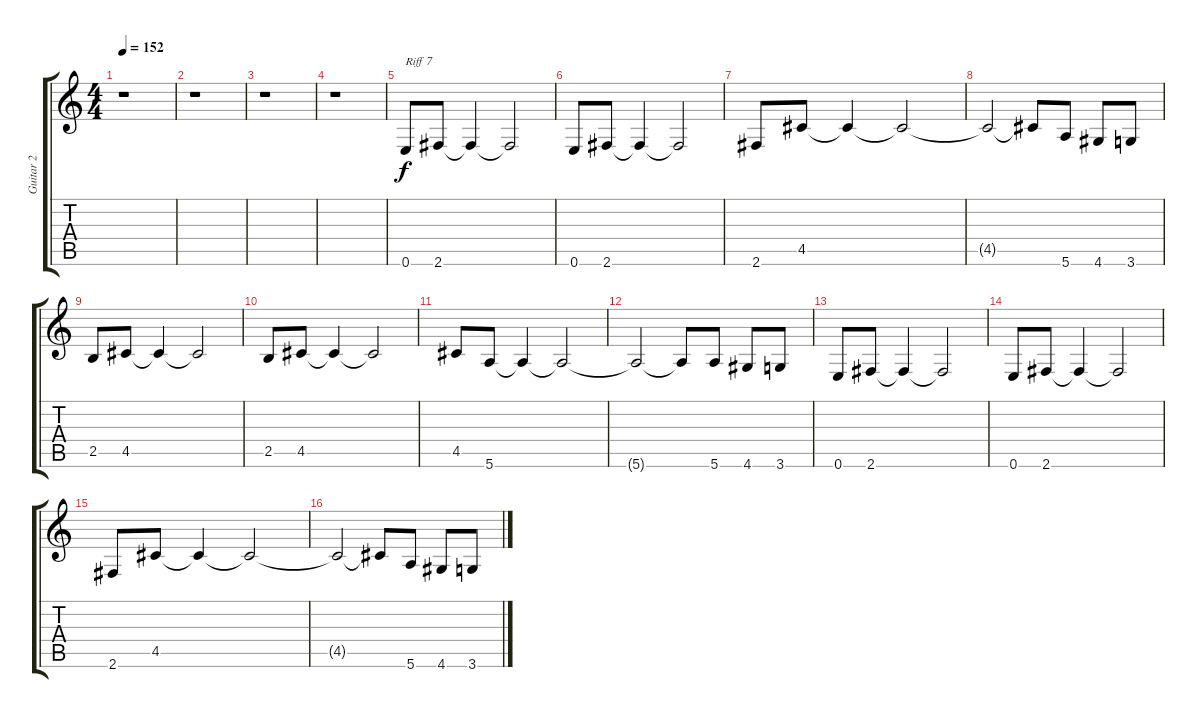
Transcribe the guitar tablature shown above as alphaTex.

\track ("Guitar 2" "Guitar 2") {instrument distortionguitar}
\staff {score tabs}
\tuning (E4 B3 G3 D3 A2 E2) {hide}
\ts (4 4)
\tempo 152
\clef g2
\ks c
r.1{dy f} |
r.1 |
r.1 |
r.1 |
0.6.8{txt "Riff 7"} 2.6.8 2.6{t}.4 2.6{t}.2 |
0.6.8 2.6.8 2.6{t}.4 2.6{t}.2 |
2.6.8 4.5.8 4.5{t}.4 4.5{t}.2 |
4.5{t}.2 4.5{t}.8 5.6.8 4.6.8 3.6.8 |
2.5.8 4.5.8 4.5{t}.4 4.5{t}.2 |
2.5.8 4.5.8 4.5{t}.4 4.5{t}.2 |
4.5.8 5.6.8 5.6{t}.4 5.6{t}.2 |
5.6{t}.2 5.6{t}.8 5.6.8 4.6.8 3.6.8 |
0.6.8 2.6.8 2.6{t}.4 2.6{t}.2 |
0.6.8 2.6.8 2.6{t}.4 2.6{t}.2 |
2.6.8 4.5.8 4.5{t}.4 4.5{t}.2 |
4.5{t}.2 4.5{t}.8 5.6.8 4.6.8 3.6.8
